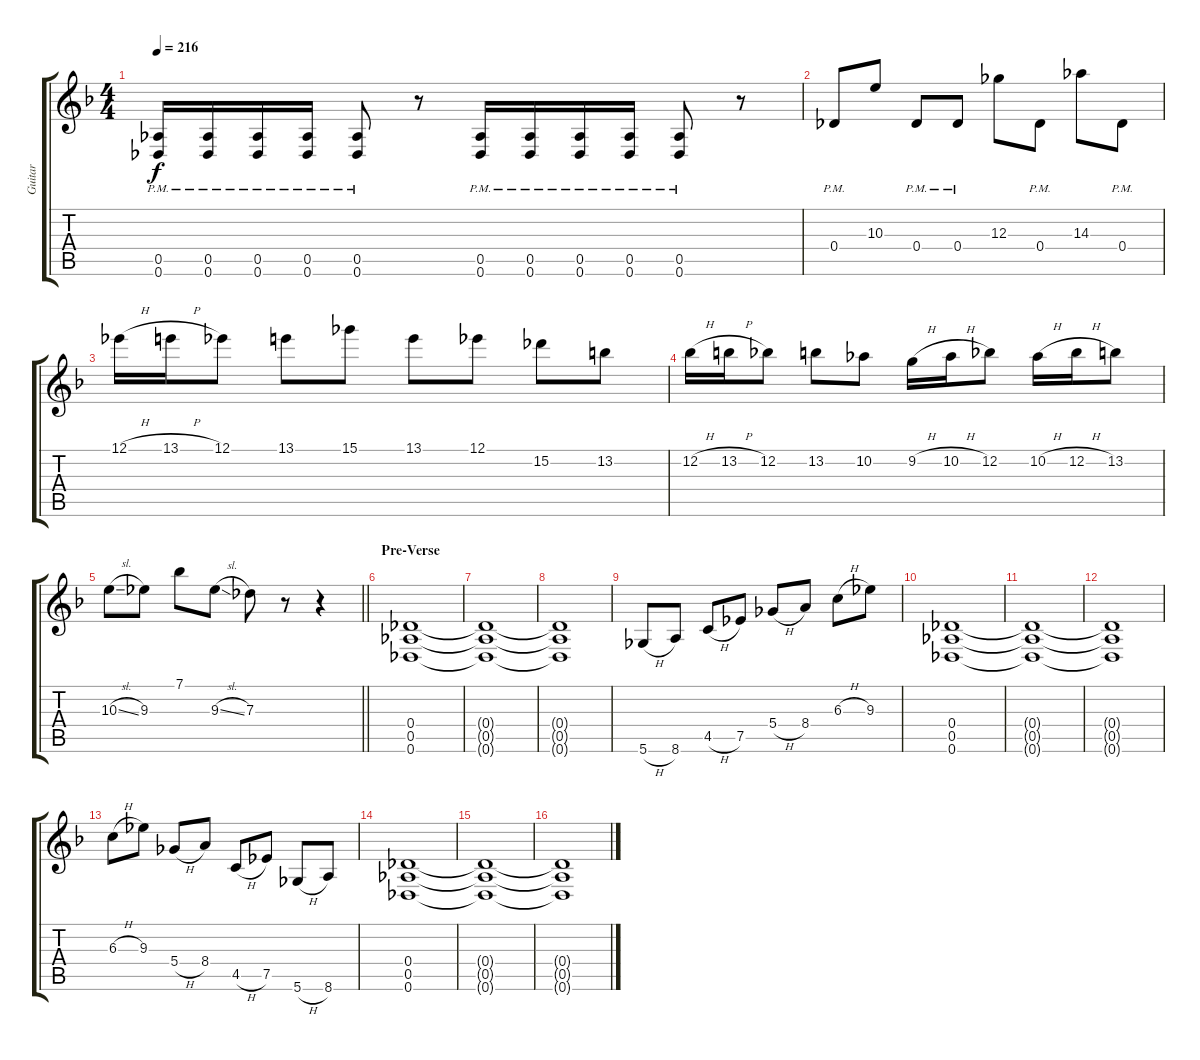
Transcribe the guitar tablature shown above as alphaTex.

\track ("Guitar" "Guitar") {instrument distortionguitar}
\staff {score tabs}
\tuning (Eb4 Bb3 Gb3 Db3 Ab2 Db2) {hide}
\ts (4 4)
\tempo 216
\clef g2
\ks f
(0.5{pm} 0.6{pm}).16{dy f} (0.5{pm} 0.6{pm}).16 (0.5{pm} 0.6{pm}).16 (0.5{pm} 0.6{pm}).16 (0.5{pm} 0.6{pm}).8 r.8 (0.5{pm} 0.6{pm}).16 (0.5{pm} 0.6{pm}).16 (0.5{pm} 0.6{pm}).16 (0.5{pm} 0.6{pm}).16 (0.5{pm} 0.6{pm}).8 r.8 |
0.4{pm}.8 10.3.8 0.4{pm}.8 0.4{pm}.8 12.3.8 0.4{pm}.8 14.3.8 0.4{pm}.8 |
12.1{h}.16 13.1{h}.16 12.1.8 13.1.8 15.1.8 13.1.8 12.1.8 15.2.8 13.2.8 |
12.2{h}.16 13.2{h}.16 12.2.8 13.2.8 10.2.8 9.2{h}.16 10.2{h}.16 12.2.8 10.2{h}.16 12.2{h}.16 13.2.8 |
\barLineRight lightlight
10.3{sl}.8 9.3.8 7.1.8 9.3{sl}.8 7.3.8 r.8 r.4 |
\section ("" "Pre-Verse")
(0.4 0.5 0.6).1 |
(0.4{t} 0.5{t} 0.6{t}).1 |
(0.4{t} 0.5{t} 0.6{t}).1 |
5.6{h}.8 8.6.8 4.5{h}.8 7.5.8 5.4{h}.8 8.4.8 6.3{h}.8 9.3.8 |
(0.4 0.5 0.6).1 |
(0.4{t} 0.5{t} 0.6{t}).1 |
(0.4{t} 0.5{t} 0.6{t}).1 |
6.3{h}.8 9.3.8 5.4{h}.8 8.4.8 4.5{h}.8 7.5.8 5.6{h}.8 8.6.8 |
(0.4 0.5 0.6).1 |
(0.4{t} 0.5{t} 0.6{t}).1 |
(0.4{t} 0.5{t} 0.6{t}).1
